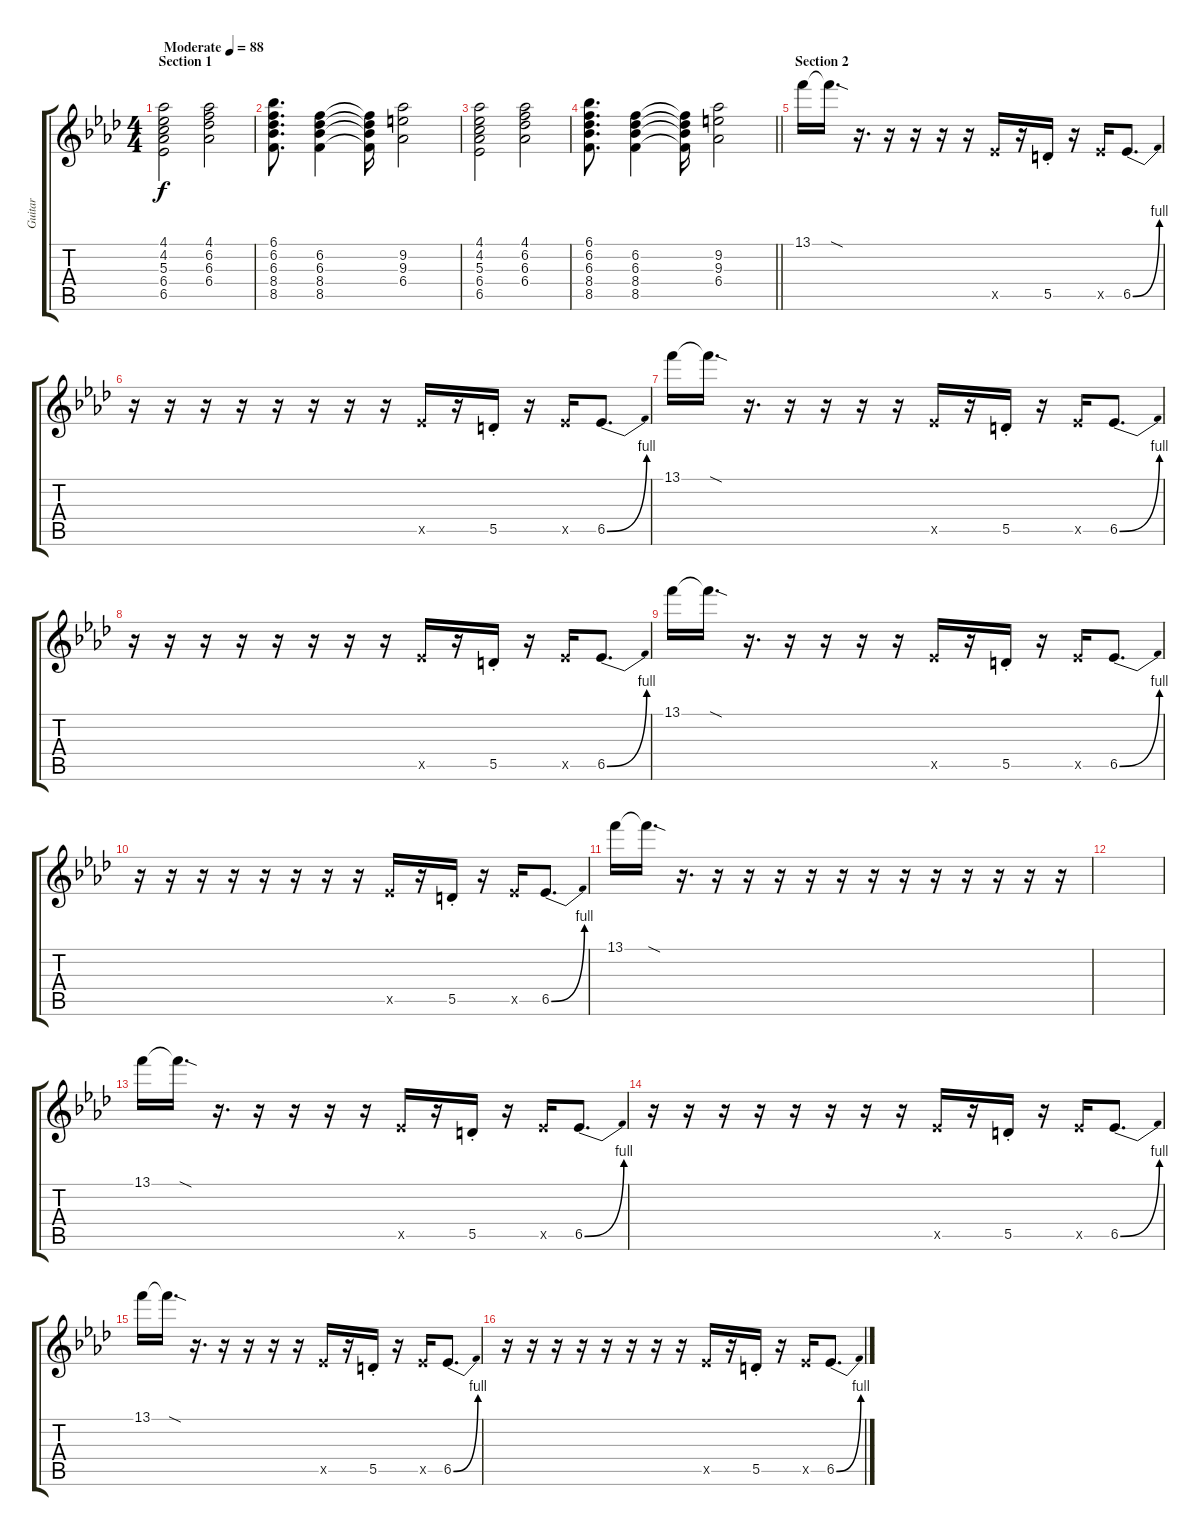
\track ("Guitar" "Guitar") {instrument electricguitarclean}
\staff {score tabs}
\tuning (E4 B3 G3 D3 A2 E2) {hide}
\ts (4 4)
\section ("" "Section 1")
\tempo (88 "Moderate")
\clef g2
\ks fminor
(4.1 4.2 5.3 6.4 6.5).2{dy f instrument electricguitarclean} (4.1 6.2 6.3 6.4).2 |
(6.1 6.2 6.3 8.4 8.5).8{d} (6.2 6.3 8.4 8.5).4 (6.2{t} 6.3{t} 8.4{t} 8.5{t}).16 (9.2 9.3 6.4).2 |
(4.1 4.2 5.3 6.4 6.5).2 (4.1 6.2 6.3 6.4).2 |
\barLineRight lightlight
(6.1 6.2 6.3 8.4 8.5).8{d} (6.2 6.3 8.4 8.5).4 (6.2{t} 6.3{t} 8.4{t} 8.5{t}).16 (9.2 9.3 6.4).2 |
\section ("" "Section 2")
13.1.16 13.1{sod t}.16{d} r.16{d} r.16 r.16 r.16 r.16{volume 4 instrument electricguitarclean} 6.5{x}.16 r.16 5.5{st}.16 r.16 6.5{x}.16 6.5{be (bend 0 0 60 4)}.8{d} |
r.16 r.16 r.16 r.16 r.16 r.16 r.16 r.16 6.5{x}.16 r.16 5.5{st}.16 r.16 6.5{x}.16 6.5{be (bend 0 0 60 4)}.8{d} |
13.1.16{volume 13 instrument electricguitarclean} 13.1{sod t}.16{d} r.16{d} r.16 r.16 r.16 r.16{volume 4 instrument electricguitarclean} 6.5{x}.16 r.16 5.5{st}.16 r.16 6.5{x}.16 6.5{be (bend 0 0 60 4)}.8{d} |
r.16 r.16 r.16 r.16 r.16 r.16 r.16 r.16 6.5{x}.16 r.16 5.5{st}.16 r.16 6.5{x}.16 6.5{be (bend 0 0 60 4)}.8{d} |
13.1.16{volume 13 instrument electricguitarclean} 13.1{sod t}.16{d} r.16{d} r.16 r.16 r.16 r.16{volume 4 instrument electricguitarclean} 6.5{x}.16 r.16 5.5{st}.16 r.16 6.5{x}.16 6.5{be (bend 0 0 60 4)}.8{d} |
r.16 r.16 r.16 r.16 r.16 r.16 r.16 r.16 6.5{x}.16 r.16 5.5{st}.16 r.16 6.5{x}.16 6.5{be (bend 0 0 60 4)}.8{d} |
13.1.16{volume 13 instrument electricguitarclean} 13.1{sod t}.16{d} r.16{d} r.16 r.16 r.16 r.16 r.16 r.16 r.16 r.16 r.16 r.16 r.16 r.16 |
|
13.1.16 13.1{sod t}.16{d} r.16{d} r.16 r.16 r.16 r.16{volume 4 instrument electricguitarclean} 6.5{x}.16 r.16 5.5{st}.16 r.16 6.5{x}.16 6.5{be (bend 0 0 60 4)}.8{d} |
r.16 r.16 r.16 r.16 r.16 r.16 r.16 r.16 6.5{x}.16 r.16 5.5{st}.16 r.16 6.5{x}.16 6.5{be (bend 0 0 60 4)}.8{d} |
13.1.16{volume 13 instrument electricguitarclean} 13.1{sod t}.16{d} r.16{d} r.16 r.16 r.16 r.16{volume 4 instrument electricguitarclean} 6.5{x}.16 r.16 5.5{st}.16 r.16 6.5{x}.16 6.5{be (bend 0 0 60 4)}.8{d} |
r.16 r.16 r.16 r.16 r.16 r.16 r.16 r.16 6.5{x}.16 r.16 5.5{st}.16 r.16 6.5{x}.16 6.5{be (bend 0 0 60 4)}.8{d}
